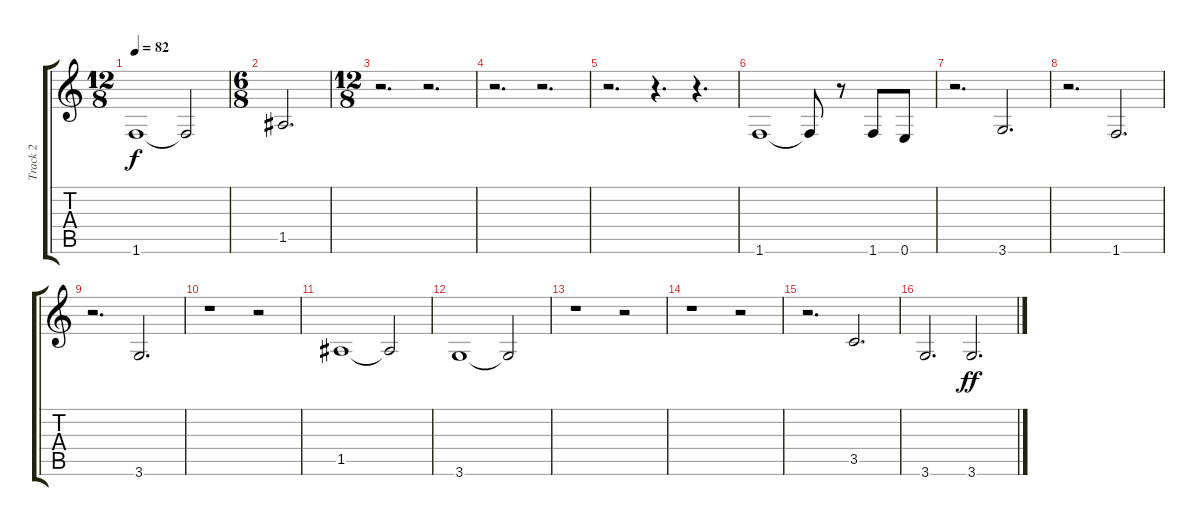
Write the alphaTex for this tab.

\track ("Track 2" "Track 2") {instrument acousticbass}
\staff {score tabs}
\tuning (E4 B3 G3 D3 A2 E2) {hide}
\ts (12 8)
\tempo 82
\clef g2
\ks c
1.6.1{dy f} 1.6{t}.2 |
\ts (6 8)
1.5.2{d} |
\ts (12 8)
r.2{d} r.2{d} |
r.2{d} r.2{d} |
r.2{d} r.4{d} r.4{d} |
1.6.1 1.6{t}.8 r.8 1.6.8 0.6.8 |
r.2{d} 3.6.2{d} |
r.2{d} 1.6.2{d} |
r.2{d} 3.6.2{d} |
r.1 r.2 |
1.5.1 1.5{t}.2 |
3.6.1 3.6{t}.2 |
r.1 r.2 |
r.1 r.2 |
r.2{d} 3.5.2{d} |
3.6.2{d} 3.6.2{d dy ff}
